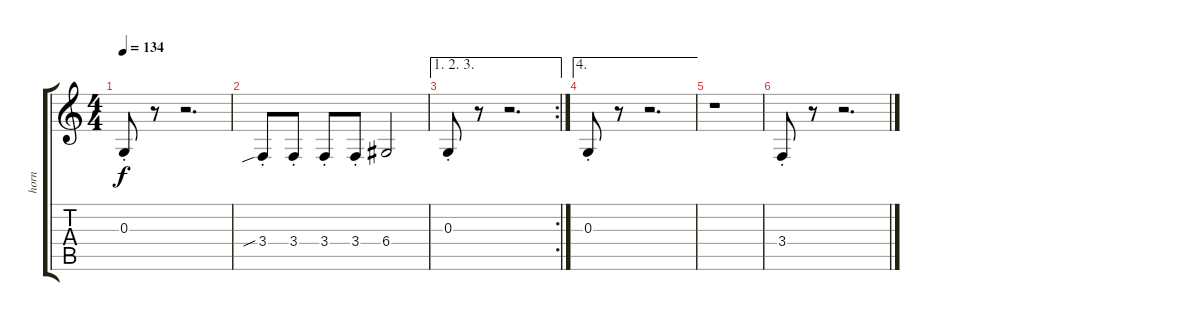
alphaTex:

\track ("horn" "horn") {instrument trombone}
\staff {score tabs}
\tuning (E4 B3 G3 D3 A2 E2) {hide}
\ts (4 4)
\tempo 134
\clef g2
\ks c
0.3{st}.8{dy f} r.8 r.2{d} |
3.4{sib st}.8 3.4{st}.8 3.4{st}.8 3.4{st}.8 6.4.2 |
\ae (1 2 3)
\rc 2
0.3{st}.8 r.8 r.2{d} |
\ae 4
0.3{st}.8 r.8 r.2{d} |
r.1 |
3.4{st}.8 r.8 r.2{d}
